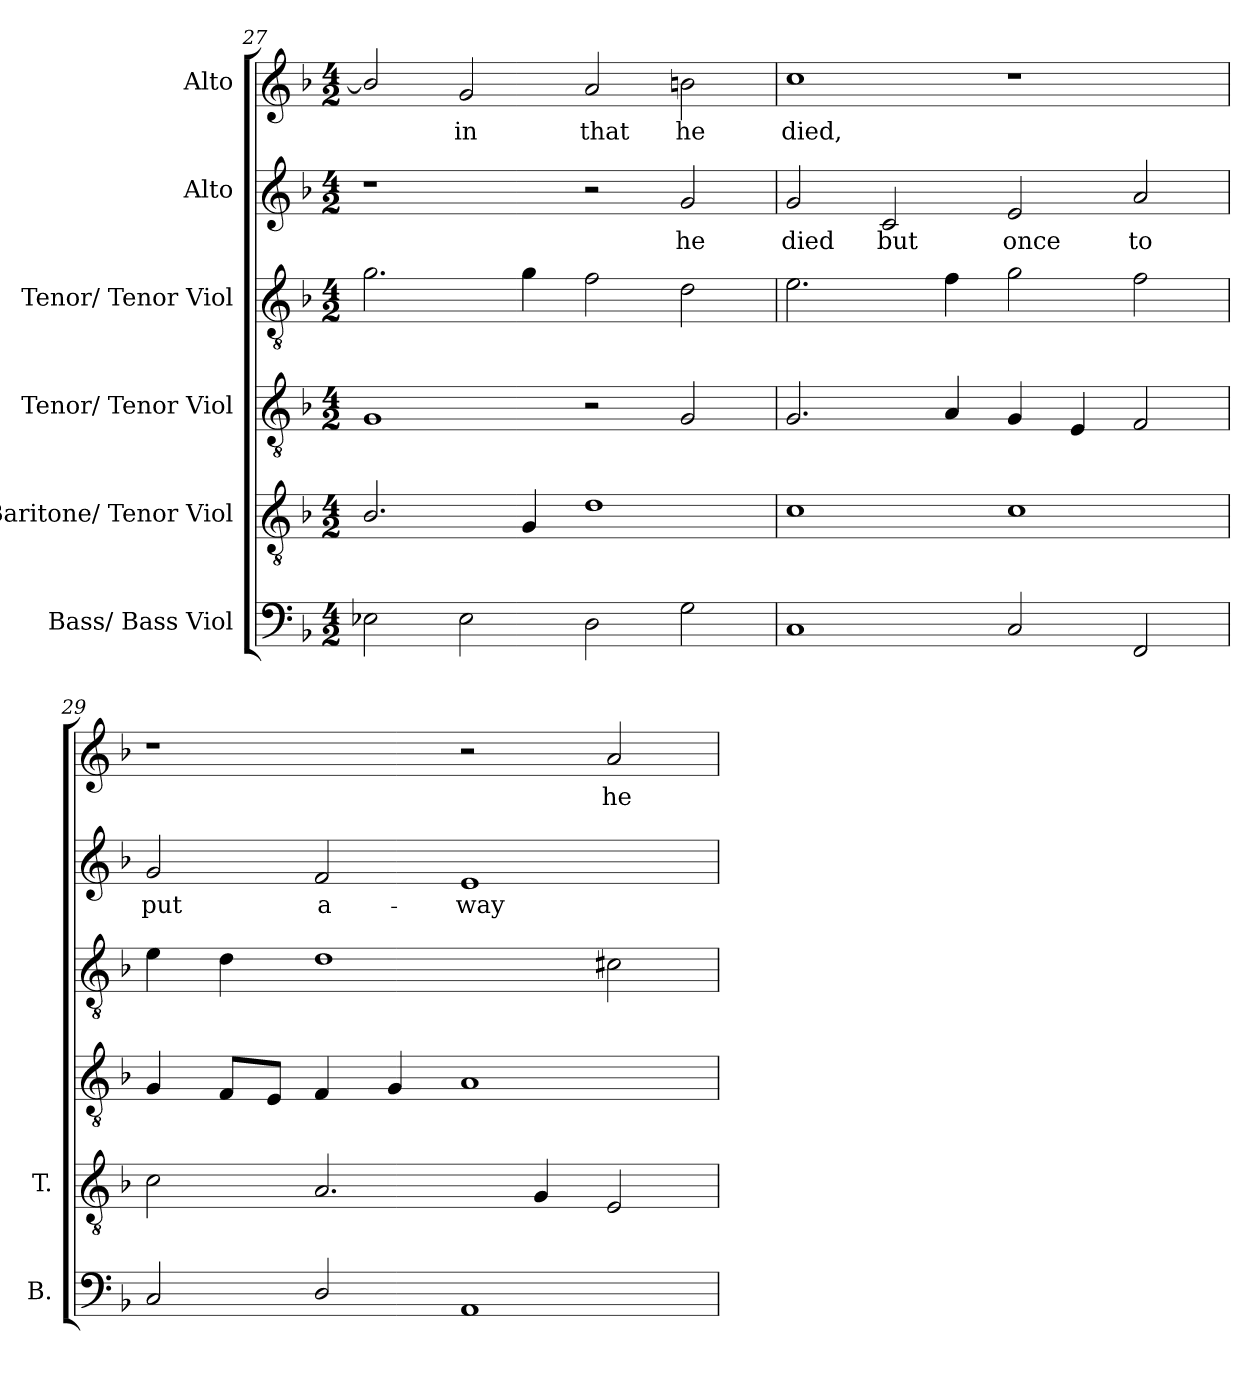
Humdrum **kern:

**kern	**kern	**kern	**kern	**kern	**text	**kern	**text
*part6	*part5	*part4	*part3	*part2	*part2	*part1	*part1
*staff6	*staff5	*staff4	*staff3	*staff2	*staff2	*staff1	*staff1
*I"Bass/ Bass Viol	*I"Baritone/ Tenor Viol	*I"Tenor/ Tenor Viol	*I"Tenor/ Tenor Viol	*I"Alto	*	*I"Alto	*
*I'B.	*I'T.	*	*	*	*	*	*
*clefF4	*clefGv2	*clefGv2	*clefGv2	*clefG2	*	*clefG2	*
*	*ITrd7c12	*ITrd7c12	*ITrd7c12	*	*	*	*
*k[b-]	*k[b-]	*k[b-]	*k[b-]	*k[b-]	*	*k[b-]	*
*F:	*F:	*F:	*F:	*F:	*	*F:	*
*M4/2	*M4/2	*M4/2	*M4/2	*M4/2	*	*M4/2	*
=27	=27	=27	=27	=27	=27	=27	=27
2E-Xi\	2.BB-i/	1GGi	2.Gi\	1r	.	2b-i/]	.
!	!	!	!	!	!	!	!LO:LY:b:color=#000000
2E-i\	.	.	.	.	.	2gi/	in
.	4GGi/	.	4Gi\	.	.	.	.
!	!	!	!	!	!	!	!LO:LY:b:color=#000000
2Di\	1Di	2r	2Fi\	2r	.	2ai/	that
!	!	!	!	!	!LO:LY:b:color=#000000	!	!
!	!	!	!	!	!	!	!LO:LY:b:color=#000000
2Gi\	.	2GGi/	2Di\	2gi/	he	2bni\	he
=28	=28	=28	=28	=28	=28	=28	=28
!	!	!	!	!	!LO:LY:b:color=#000000	!	!
!	!	!	!	!	!	!	!LO:LY:b:color=#000000
1Ci	1Ci	2.GGi/	2.Ei\	2gi/	died	1cci	died,
!	!	!	!	!	!LO:LY:b:color=#000000	!	!
.	.	.	.	2ci/	but	.	.
.	.	4AAi/	4Fi\	.	.	.	.
!	!	!	!	!	!LO:LY:b:color=#000000	!	!
2Ci/	1Ci	4GGi/	2Gi\	2ei/	once	1r	.
.	.	4EEi/	.	.	.	.	.
!	!	!	!	!	!LO:LY:b:color=#000000	!	!
2FFi/	.	2FFi/	2Fi\	2ai/	to	.	.
=29	=29	=29	=29	=29	=29	=29	=29
!	!	!	!	!	!LO:LY:b:color=#000000	!	!
2Ci/	2Ci\	4GGi/	4Ei\	2gi/	put	1r	.
.	.	8FFi/L	4Di\	.	.	.	.
.	.	8EEi/J	.	.	.	.	.
!	!	!	!	!	!LO:LY:b:color=#000000	!	!
2Di/	2.AAi/	4FFi/	1Di	2fi/	a-	.	.
.	.	4GGi/	.	.	.	.	.
!	!	!	!	!	!LO:LY:b:color=#000000	!	!
1AAi	.	1AAi	.	1ei	-way	2r	.
.	4GGi/	.	.	.	.	.	.
!	!	!	!	!	!	!	!LO:LY:b:color=#000000
.	2EEi/	.	2C#Xi\	.	.	2ai/	he
=	=	=	=	=	=	=	=
*-	*-	*-	*-	*-	*-	*-	*-
